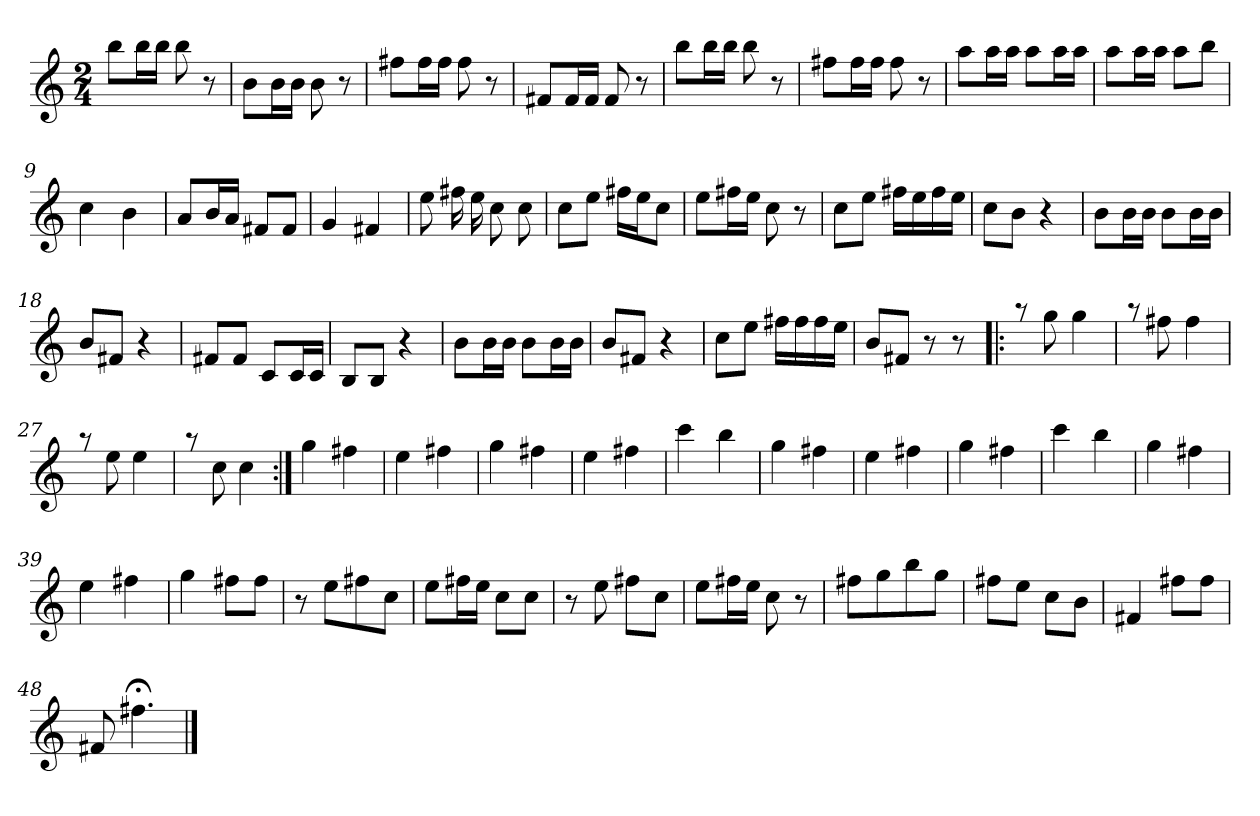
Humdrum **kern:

**kern
*part1
*staff1
*clefG2
*M2/4
=1
8bbL
16bbL
16bbJJ
8bb
8r
=2
8bL
16bL
16bJJ
8b
8r
=3
8ff#XL
16ff#L
16ff#JJ
8ff#
8r
=4
8f#XL
16f#L
16f#JJ
8f#
8r
=5
8bbL
16bbL
16bbJJ
8bb
8r
=6
8ff#XL
16ff#L
16ff#JJ
8ff#
8r
=7
8aaL
16aaL
16aaJJ
8aaL
16aaL
16aaJJ
=8
8aaL
16aaL
16aaJJ
8aaL
8bbJ
=9
4cc
4b
=10
8aL
16bL
16aJJ
8f#XL
8f#J
=11
4g
4f#X
=12
8ee
16ff#X
16ee
8cc
8cc
=13
8ccL
8eeJ
16ff#XLL
16eeJ
8ccJ
=14
8eeL
16ff#XL
16eeJJ
8cc
8r
=15
8ccL
8eeJ
16ff#XLL
16ee
16ff#
16eeJJ
=16
8ccL
8bJ
4r
=17
8bL
16bL
16bJJ
8bL
16bL
16bJJ
=18
8bL
8f#XJ
4r
=19
8f#XL
8f#J
8cL
16cL
16cJJ
=20
8BL
8BJ
4r
=21
8bL
16bL
16bJJ
8bL
16bL
16bJJ
=22
8bL
8f#XJ
4r
=23
8ccL
8eeJ
16ff#XLL
16ff#
16ff#
16eeJJ
=24
8bL
8f#XJ
8r
8r
=25!|:
8raa
8gg
4gg
=26
8raa
8ff#X
4ff#
=27
8raa
8ee
4ee
=28
8raa
8cc
4cc
=29:|!
4gg
4ff#X
=30
4ee
4ff#X
=31
4gg
4ff#X
=32
4ee
4ff#X
=33
4ccc
4bb
=34
4gg
4ff#X
=35
4ee
4ff#X
=36
4gg
4ff#X
=37
4ccc
4bb
=38
4gg
4ff#X
=39
4ee
4ff#X
=40
4gg
8ff#XL
8ff#J
=41
8r
8eeL
8ff#X
8ccJ
=42
8eeL
16ff#XL
16eeJJ
8ccL
8ccJ
=43
8r
8ee
8ff#XL
8ccJ
=44
8eeL
16ff#XL
16eeJJ
8cc
8r
=45
8ff#XL
8gg
8bb
8ggJ
=46
8ff#XL
8eeJ
8ccL
8bJ
=47
4f#X
8ff#XL
8ff#J
=48
8f#X
4.ff#X;<
==
*-
